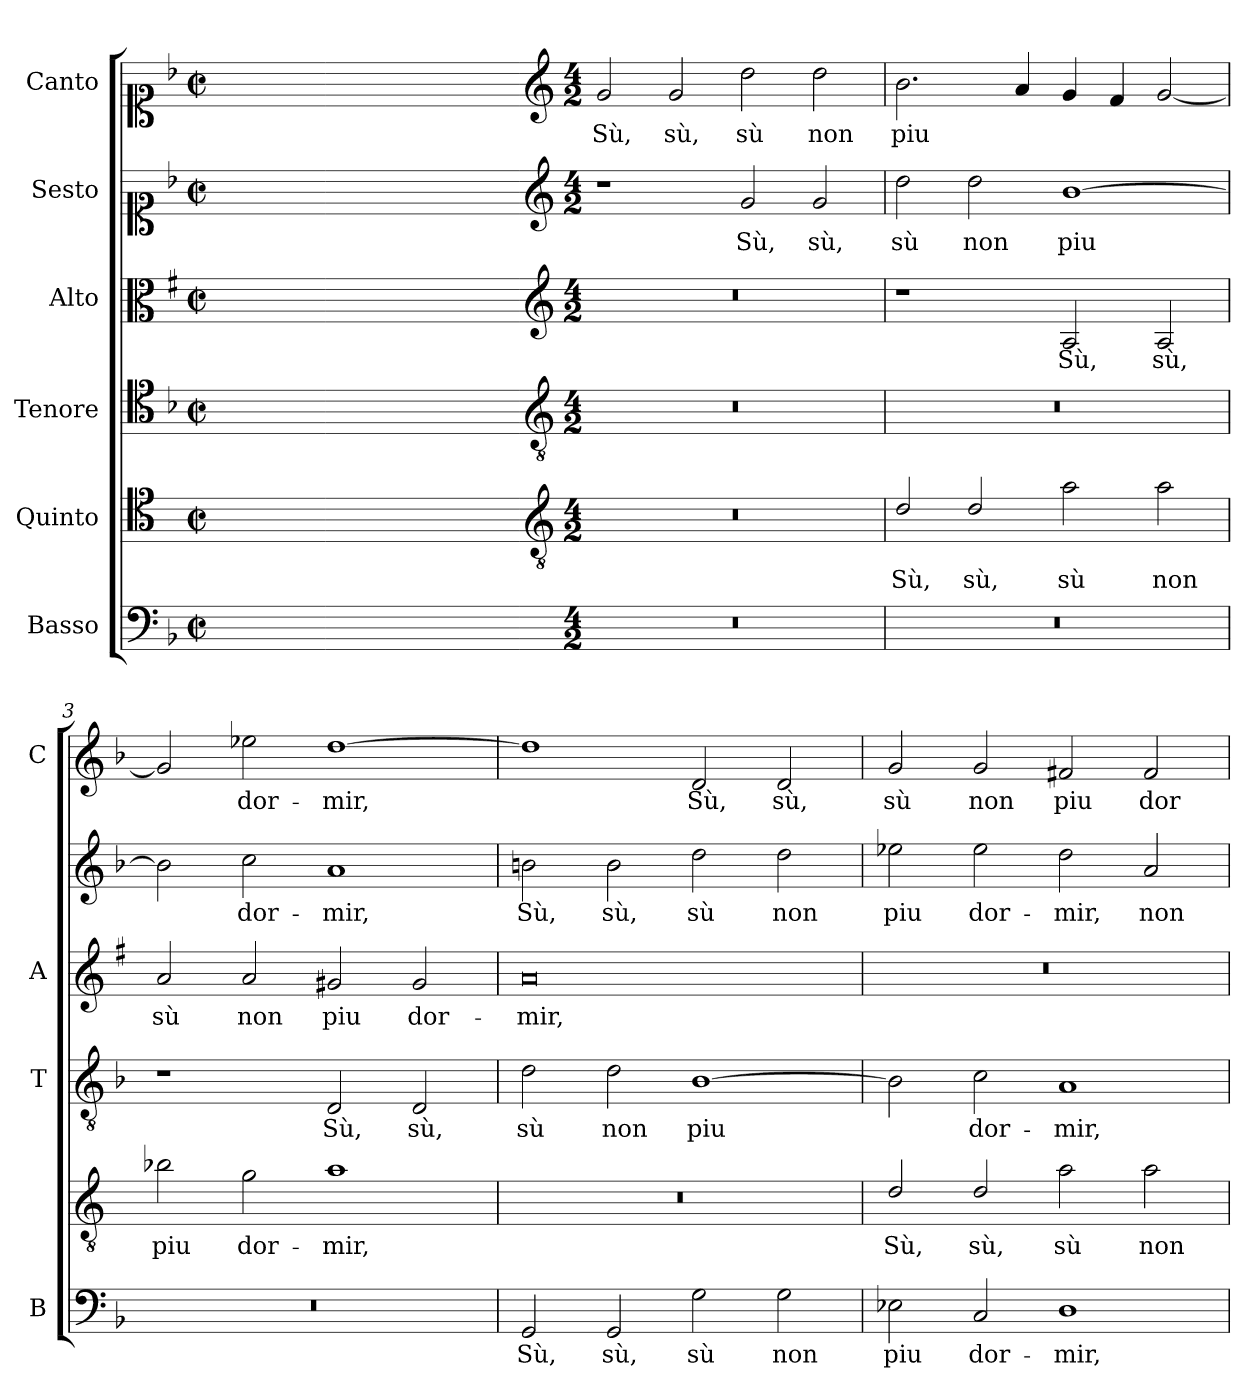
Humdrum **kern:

**kern	**text	**kern	**text	**kern	**text	**kern	**text	**kern	**text	**kern	**text
*part6	*part6	*part5	*part5	*part4	*part4	*part3	*part3	*part2	*part2	*part1	*part1
*staff6	*staff6	*staff5	*staff5	*staff4	*staff4	*staff3	*staff3	*staff2	*staff2	*staff1	*staff1
*I"Basso	*	*I"Quinto	*	*I"Tenore	*	*I"Alto	*	*I"Sesto	*	*I"Canto	*
*I'B	*	*	*	*I'T	*	*I'A	*	*	*	*I'C	*
*clefF4	*	*clefC4	*	*clefC4	*	*clefC3	*	*clefC1	*	*clefC1	*
*	*	*ITrd4c7	*	*	*	*ITrd1c2	*	*	*	*	*
*k[b-]	*	*k[b-]	*	*k[b-]	*	*k[b-]	*	*k[b-]	*	*k[b-]	*
*F:	*	*F:	*	*F:	*	*F:	*	*F:	*	*F:	*
*M2/2	*	*M2/2	*	*M2/2	*	*M2/2	*	*M2/2	*	*M2/2	*
*met(c|)	*	*met(c|)	*	*met(c|)	*	*met(c|)	*	*met(c|)	*	*met(c|)	*
=	=	=	=	=	=	=	=	=	=	=	=
1ryy	.	1ryy	.	1ryy	.	1ryy	.	1ryy	.	1ryy	.
=1X-	=1X-	=1X-	=1X-	=1X-	=1X-	=1X-	=1X-	=1X-	=1X-	=1X-	=1X-
4ryy	.	4ryy	.	4ryy	.	4ryy	.	4ryy	.	4ryy	.
4ryy	.	4ryy	.	4ryy	.	4ryy	.	4ryy	.	4ryy	.
4ryy	.	4ryy	.	4ryy	.	4ryy	.	4ryy	.	4ryy	.
4ryy	.	4ryy	.	4ryy	.	4ryy	.	4ryy	.	4ryy	.
=1-	=1-	=1-	=1-	=1-	=1-	=1-	=1-	=1-	=1-	=1-	=1-
*	*	*clefGv2	*	*clefGv2	*	*clefG2	*	*clefG2	*	*clefG2	*
*M4/2	*	*M4/2	*	*M4/2	*	*M4/2	*	*M4/2	*	*M4/2	*
!	!	!	!	!	!	!	!	!	!	!	!LO:LY:b
0r	.	0r	.	0r	.	0r	.	1r	.	2g/	Sù,
!	!	!	!	!	!	!	!	!	!	!	!LO:LY:b
.	.	.	.	.	.	.	.	.	.	2g/	sù,
!	!	!	!	!	!	!	!	!	!LO:LY:b	!	!LO:LY:b
.	.	.	.	.	.	.	.	2g/	Sù,	2dd\	sù
!	!	!	!	!	!	!	!	!	!LO:LY:b	!	!LO:LY:b
.	.	.	.	.	.	.	.	2g/	sù,	2dd\	non
=2	=2	=2	=2	=2	=2	=2	=2	=2	=2	=2	=2
!	!	!	!LO:LY:b	!	!	!	!	!	!LO:LY:b	!	!LO:LY:b
0r	.	2G/	Sù,	0r	.	1r	.	2dd\	sù	2.b-\	piu
!	!	!	!LO:LY:b	!	!	!	!	!	!LO:LY:b	!	!
.	.	2G/	sù,	.	.	.	.	2dd\	non	.	.
.	.	.	.	.	.	.	.	.	.	4a/	.
!	!	!	!LO:LY:b	!	!	!	!LO:LY:b	!	!LO:LY:b	!	!
.	.	2d\	sù	.	.	2G/	Sù,	[1b-	piu	4g/	.
.	.	.	.	.	.	.	.	.	.	4f/	.
!	!	!	!LO:LY:b	!	!	!	!LO:LY:b	!	!	!	!
.	.	2d\	non	.	.	2G/	sù,	.	.	[2g/	.
=3	=3	=3	=3	=3	=3	=3	=3	=3	=3	=3	=3
!	!	!	!LO:LY:b	!	!	!	!LO:LY:b	!	!	!	!
0r	.	2e-X\	piu	1r	.	2g/	sù	2b-\]	.	2g/]	.
!	!	!	!LO:LY:b	!	!	!	!LO:LY:b	!	!LO:LY:b	!	!LO:LY:b
.	.	2c\	dor-	.	.	2g/	non	2cc\	dor-	2ee-X\	dor-
!	!	!	!LO:LY:b	!	!LO:LY:b	!	!LO:LY:b	!	!LO:LY:b	!	!LO:LY:b
.	.	1d	-mir,	2D/	Sù,	2f#X/	piu	1a	-mir,	[1dd	-mir,
!	!	!	!	!	!LO:LY:b	!	!LO:LY:b	!	!	!	!
.	.	.	.	2D/	sù,	2f#/	dor-	.	.	.	.
=4	=4	=4	=4	=4	=4	=4	=4	=4	=4	=4	=4
!	!LO:LY:b	!	!	!	!LO:LY:b	!	!LO:LY:b	!	!LO:LY:b	!	!
2GG/	Sù,	0r	.	2d\	sù	0g	-mir,	2bn\	Sù,	1dd]	.
!	!LO:LY:b	!	!	!	!LO:LY:b	!	!	!	!LO:LY:b	!	!
2GG/	sù,	.	.	2d\	non	.	.	2b\	sù,	.	.
!	!LO:LY:b	!	!	!	!LO:LY:b	!	!	!	!LO:LY:b	!	!LO:LY:b
2G\	sù	.	.	[1B-	piu	.	.	2dd\	sù	2d/	Sù,
!	!LO:LY:b	!	!	!	!	!	!	!	!LO:LY:b	!	!LO:LY:b
2G\	non	.	.	.	.	.	.	2dd\	non	2d/	sù,
=5	=5	=5	=5	=5	=5	=5	=5	=5	=5	=5	=5
!	!LO:LY:b	!	!LO:LY:b	!	!	!	!	!	!LO:LY:b	!	!LO:LY:b
2E-X\	piu	2G/	Sù,	2B-\]	.	0r	.	2ee-X\	piu	2g/	sù
!	!LO:LY:b	!	!LO:LY:b	!	!LO:LY:b	!	!	!	!LO:LY:b	!	!LO:LY:b
2C/	dor-	2G/	sù,	2c\	dor-	.	.	2ee-\	dor-	2g/	non
!	!LO:LY:b	!	!LO:LY:b	!	!LO:LY:b	!	!	!	!LO:LY:b	!	!LO:LY:b
1D	-mir,	2d\	sù	1A	-mir,	.	.	2dd\	-mir,	2f#X/	piu
!	!	!	!LO:LY:b	!	!	!	!	!	!LO:LY:b	!	!LO:LY:b
.	.	2d\	non	.	.	.	.	2a/	non	2f#/	dor-
=	=	=	=	=	=	=	=	=	=	=	=
*-	*-	*-	*-	*-	*-	*-	*-	*-	*-	*-	*-
